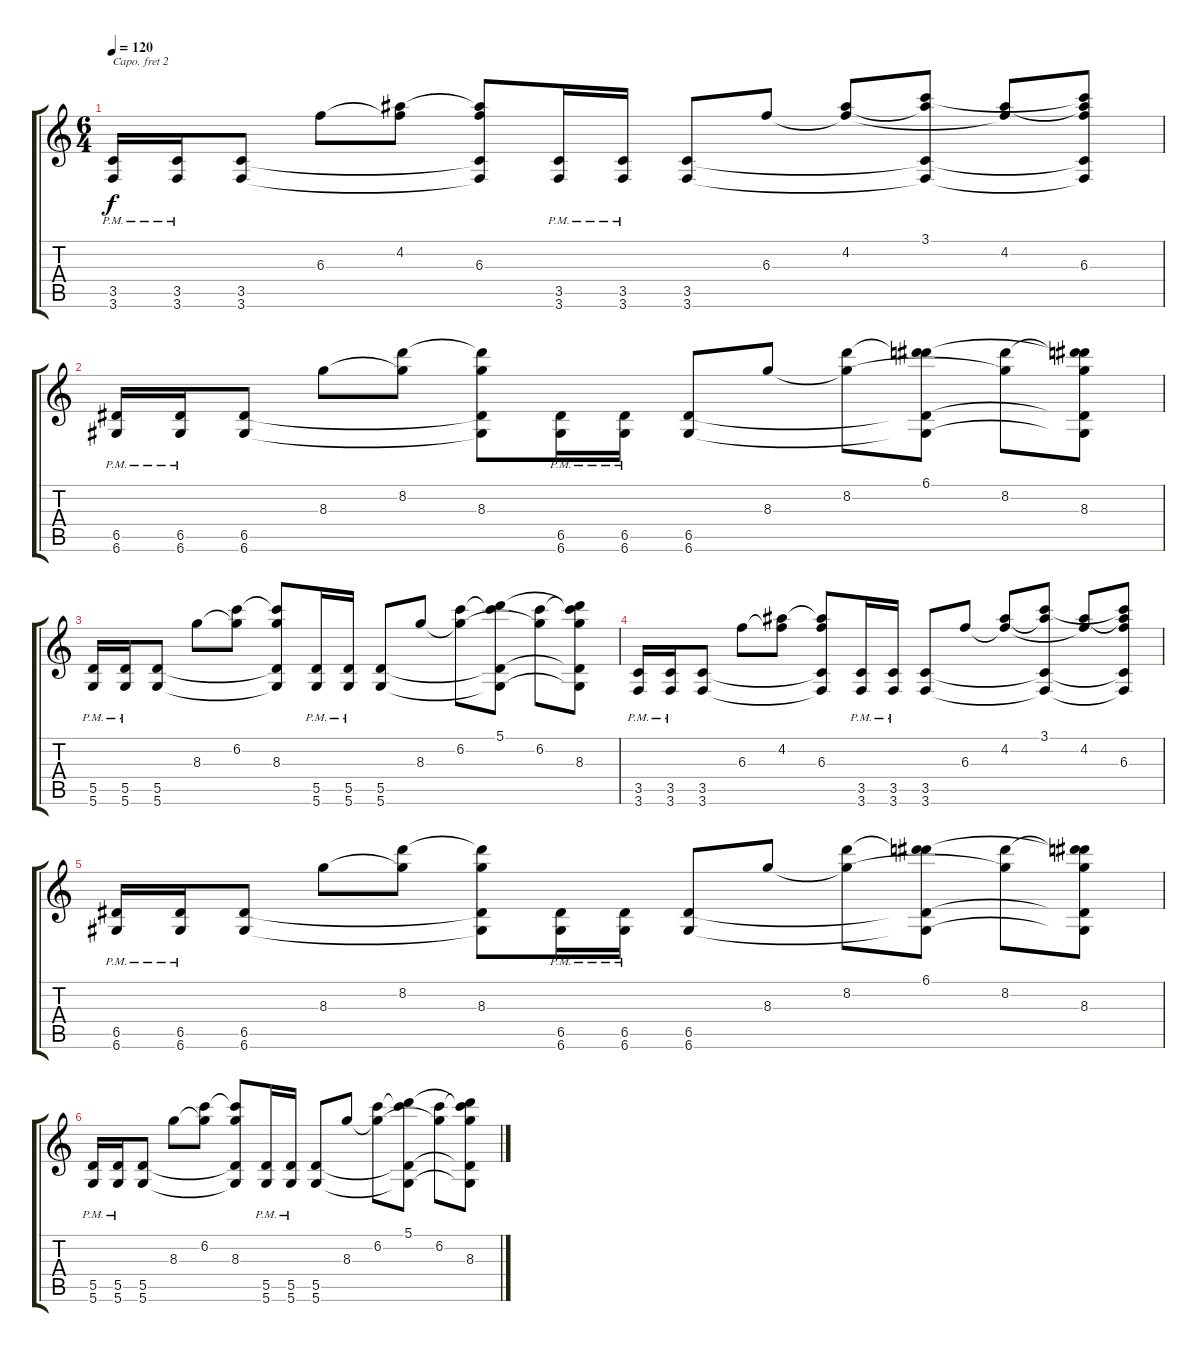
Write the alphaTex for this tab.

\track "" {instrument overdrivenguitar}
\staff {score tabs}
\capo 2
\tuning (G4 E4 A3 D3 G2 C2) {hide}
\ts (6 4)
\tempo 120
\clef g2
\ks c
(3.5{pm} 3.6{pm}).16{dy f} (3.5{pm} 3.6{pm}).16 (3.5 3.6).8 6.3.8 (4.2 6.3{t}).8 (4.2{t} 6.3 3.5{t} 3.6{t}).8 (3.5{pm} 3.6{pm}).16 (3.5{pm} 3.6{pm}).16 (3.5 3.6).8 6.3.8 (4.2 6.3{t}).8 (3.1 4.2{t} 3.5{t} 3.6{t}).8 (4.2 6.3{t}).8 (3.1{t} 4.2{t} 6.3 3.5{t} 3.6{t}).8 |
(6.5{pm} 6.6{pm}).16 (6.5{pm} 6.6{pm}).16 (6.5 6.6).8 8.3.8 (8.2 8.3{t}).8 (8.2{t} 8.3 6.5{t} 6.6{t}).8 (6.5{pm} 6.6{pm}).16 (6.5{pm} 6.6{pm}).16 (6.5 6.6).8 8.3.8 (8.2 8.3{t}).8 (6.1 8.2{t} 6.5{t} 6.6{t}).8 (8.2 8.3{t}).8 (6.1{t} 8.2{t} 8.3 6.5{t} 6.6{t}).8 |
(5.5{pm} 5.6{pm}).16 (5.5{pm} 5.6{pm}).16 (5.5 5.6).8 8.3.8 (6.2 8.3{t}).8 (6.2{t} 8.3 5.5{t} 5.6{t}).8 (5.5{pm} 5.6{pm}).16 (5.5{pm} 5.6{pm}).16 (5.5 5.6).8 8.3.8 (6.2 8.3{t}).8 (5.1 6.2{t} 5.5{t} 5.6{t}).8 (6.2 8.3{t}).8 (5.1{t} 6.2{t} 8.3 5.5{t} 5.6{t}).8 |
(3.5{pm} 3.6{pm}).16 (3.5{pm} 3.6{pm}).16 (3.5 3.6).8 6.3.8 (4.2 6.3{t}).8 (4.2{t} 6.3 3.5{t} 3.6{t}).8 (3.5{pm} 3.6{pm}).16 (3.5{pm} 3.6{pm}).16 (3.5 3.6).8 6.3.8 (4.2 6.3{t}).8 (3.1 4.2{t} 3.5{t} 3.6{t}).8 (4.2 6.3{t}).8 (3.1{t} 4.2{t} 6.3 3.5{t} 3.6{t}).8 |
(6.5{pm} 6.6{pm}).16 (6.5{pm} 6.6{pm}).16 (6.5 6.6).8 8.3.8 (8.2 8.3{t}).8 (8.2{t} 8.3 6.5{t} 6.6{t}).8 (6.5{pm} 6.6{pm}).16 (6.5{pm} 6.6{pm}).16 (6.5 6.6).8 8.3.8 (8.2 8.3{t}).8 (6.1 8.2{t} 6.5{t} 6.6{t}).8 (8.2 8.3{t}).8 (6.1{t} 8.2{t} 8.3 6.5{t} 6.6{t}).8 |
(5.5{pm} 5.6{pm}).16 (5.5{pm} 5.6{pm}).16 (5.5 5.6).8 8.3.8 (6.2 8.3{t}).8 (6.2{t} 8.3 5.5{t} 5.6{t}).8 (5.5{pm} 5.6{pm}).16 (5.5{pm} 5.6{pm}).16 (5.5 5.6).8 8.3.8 (6.2 8.3{t}).8 (5.1 6.2{t} 5.5{t} 5.6{t}).8 (6.2 8.3{t}).8 (5.1{t} 6.2{t} 8.3 5.5{t} 5.6{t}).8
